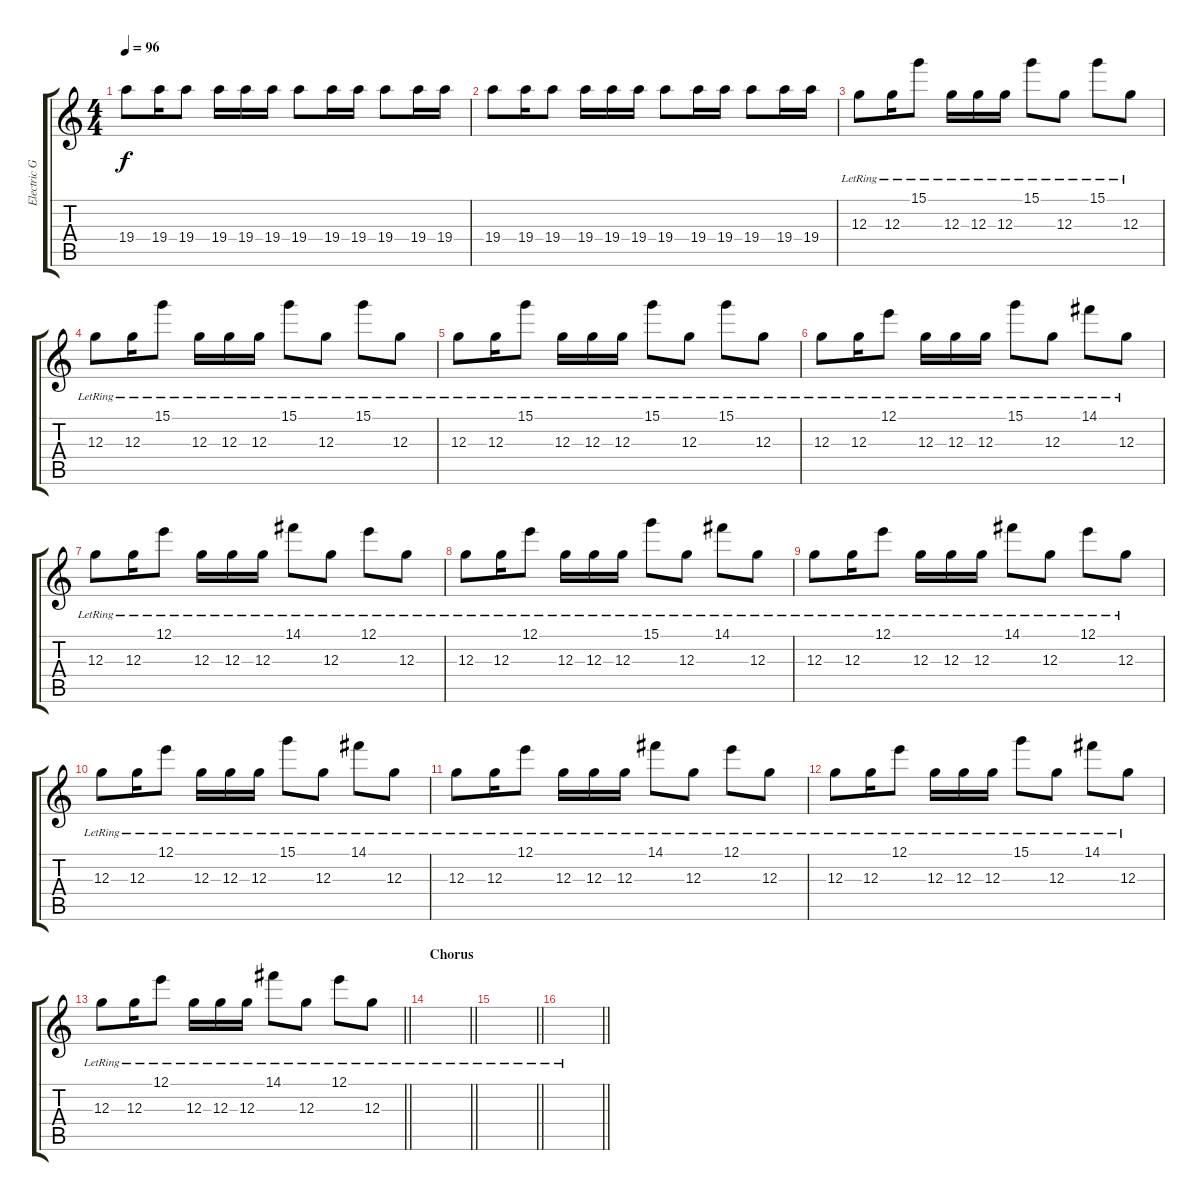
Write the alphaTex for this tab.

\track ("Electric Guitar " "Electric G") {instrument electricguitarclean}
\staff {score tabs}
\tuning (E4 B3 G3 D3 A2 E2) {hide}
\ts (4 4)
\tempo 96
\clef g2
\ks c
19.4.8{dy f} 19.4.16 19.4.8 19.4.16 19.4.16 19.4.16 19.4.8 19.4.16 19.4.16 19.4.8 19.4.16 19.4.16 |
19.4.8 19.4.16 19.4.8 19.4.16 19.4.16 19.4.16 19.4.8 19.4.16 19.4.16 19.4.8 19.4.16 19.4.16 |
12.3{lr}.8 12.3{lr}.16 15.1{lr}.8 12.3{lr}.16 12.3{lr}.16 12.3{lr}.16 15.1{lr}.8 12.3{lr}.8 15.1{lr}.8 12.3{lr}.8 |
12.3{lr}.8 12.3{lr}.16 15.1{lr}.8 12.3{lr}.16 12.3{lr}.16 12.3{lr}.16 15.1{lr}.8 12.3{lr}.8 15.1{lr}.8 12.3{lr}.8 |
12.3{lr}.8 12.3{lr}.16 15.1{lr}.8 12.3{lr}.16 12.3{lr}.16 12.3{lr}.16 15.1{lr}.8 12.3{lr}.8 15.1{lr}.8 12.3{lr}.8 |
12.3{lr}.8 12.3{lr}.16 12.1{lr}.8 12.3{lr}.16 12.3{lr}.16 12.3{lr}.16 15.1{lr}.8 12.3{lr}.8 14.1{lr}.8 12.3{lr}.8 |
12.3{lr}.8 12.3{lr}.16 12.1{lr}.8 12.3{lr}.16 12.3{lr}.16 12.3{lr}.16 14.1{lr}.8 12.3{lr}.8 12.1{lr}.8 12.3{lr}.8 |
12.3{lr}.8 12.3{lr}.16 12.1{lr}.8 12.3{lr}.16 12.3{lr}.16 12.3{lr}.16 15.1{lr}.8 12.3{lr}.8 14.1{lr}.8 12.3{lr}.8 |
12.3{lr}.8 12.3{lr}.16 12.1{lr}.8 12.3{lr}.16 12.3{lr}.16 12.3{lr}.16 14.1{lr}.8 12.3{lr}.8 12.1{lr}.8 12.3{lr}.8 |
12.3{lr}.8 12.3{lr}.16 12.1{lr}.8 12.3{lr}.16 12.3{lr}.16 12.3{lr}.16 15.1{lr}.8 12.3{lr}.8 14.1{lr}.8 12.3{lr}.8 |
12.3{lr}.8 12.3{lr}.16 12.1{lr}.8 12.3{lr}.16 12.3{lr}.16 12.3{lr}.16 14.1{lr}.8 12.3{lr}.8 12.1{lr}.8 12.3{lr}.8 |
12.3{lr}.8 12.3{lr}.16 12.1{lr}.8 12.3{lr}.16 12.3{lr}.16 12.3{lr}.16 15.1{lr}.8 12.3{lr}.8 14.1{lr}.8 12.3{lr}.8 |
\barLineRight lightlight
12.3{lr}.8 12.3{lr}.16 12.1{lr}.8 12.3{lr}.16 12.3{lr}.16 12.3{lr}.16 14.1{lr}.8 12.3{lr}.8 12.1{lr}.8 12.3{lr}.8 |
\section ("" "Chorus")
\barLineRight lightlight
|
\barLineRight lightlight
|
\barLineRight lightlight
